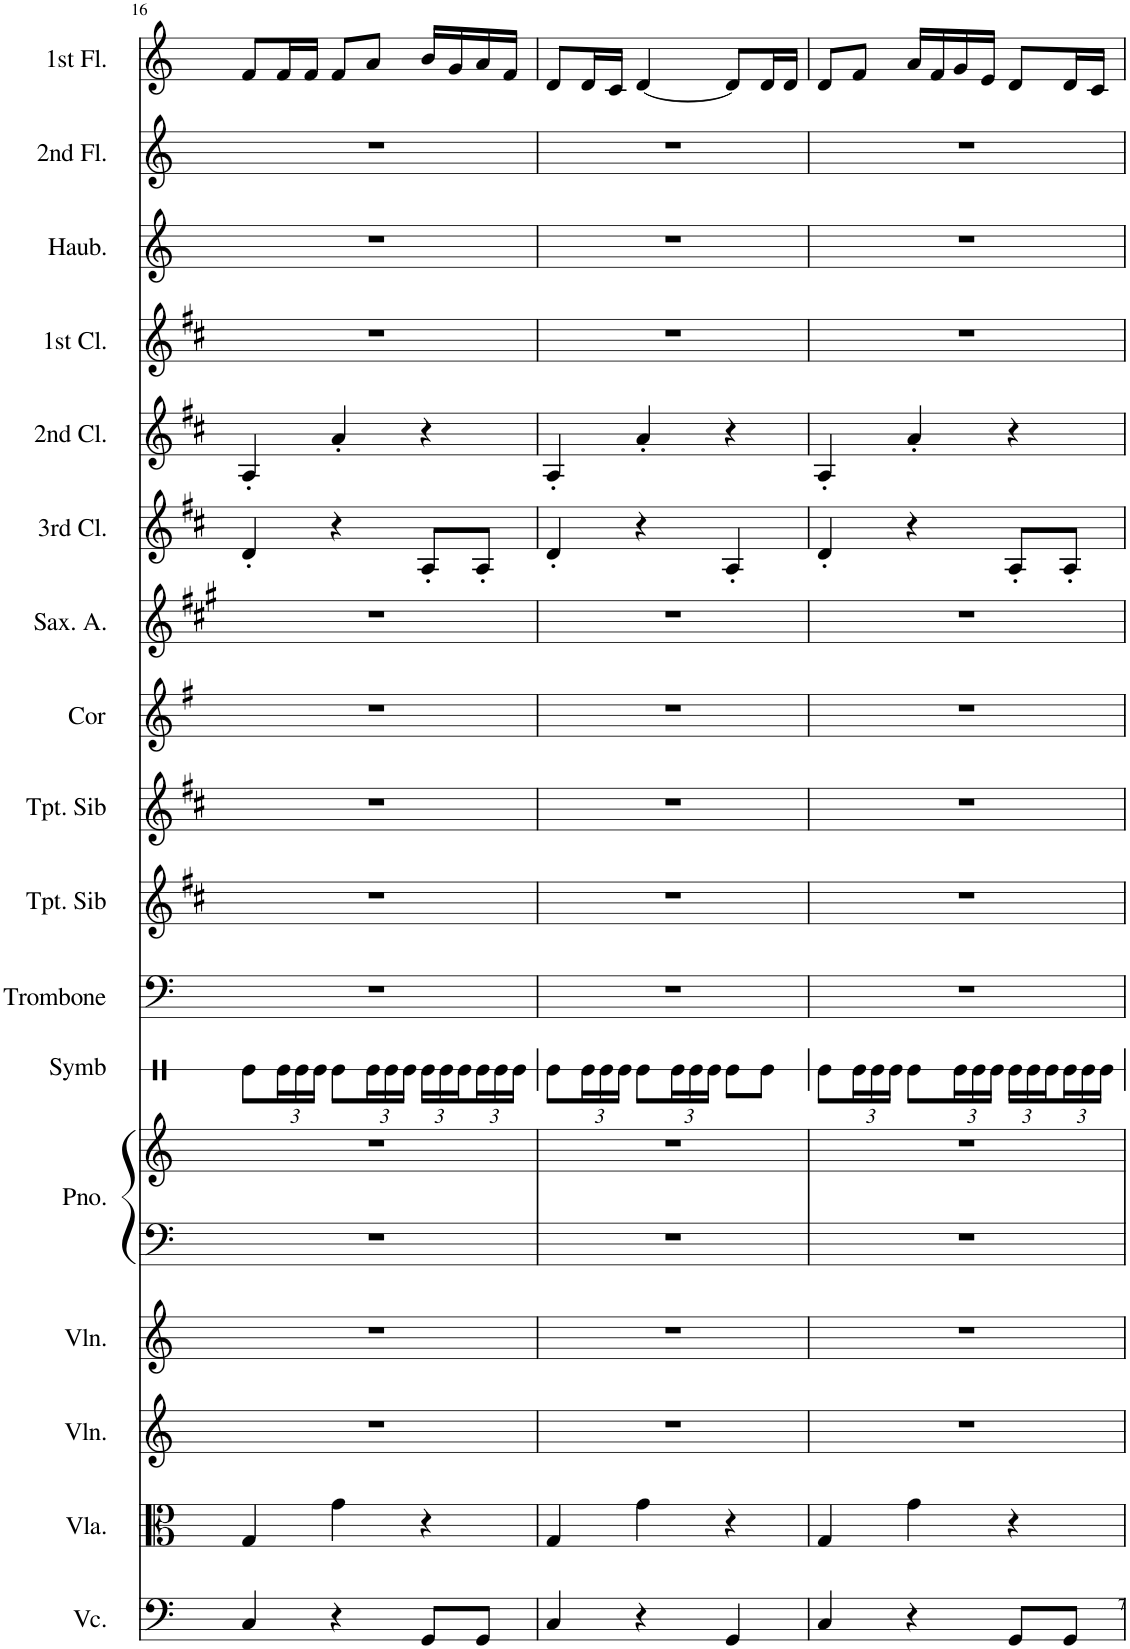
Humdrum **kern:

**kern	**kern	**kern	**kern	**kern	**kern	**kern	**kern	**kern	**kern	**kern	**kern	**kern	**kern	**kern	**kern	**kern	**kern
*part17	*part16	*part15	*part14	*part13	*part13	*part12	*part11	*part10	*part9	*part8	*part7	*part6	*part5	*part4	*part3	*part2	*part1
*staff18	*staff17	*staff16	*staff15	*staff14	*staff13	*staff12	*staff11	*staff10	*staff9	*staff8	*staff7	*staff6	*staff5	*staff4	*staff3	*staff2	*staff1
*I"Violoncelle	*I"Violon Alto	*I"Violon	*I"Violon	*I"Piano	*	*I"Symbales	*I"Trombone	*I"Trompette en Sib	*I"Trompette en Sib	*I"Cor	*I"Saxo Alto	*I"3rd clarinette	*I"2nd clarinette	*I"1st clarinette	*I"Haubois	*I"2nd flûte	*I"1st flûte
*I'Vc.	*I'Vla.	*I'Vln.	*I'Vln.	*I'Pno.	*	*I'Symb	*I'Trombone	*I'Tpt. Sib	*I'Tpt. Sib	*I'Cor	*I'Sax. A.	*I'3rd Cl.	*I'2nd Cl.	*I'1st Cl.	*I'Haub.	*I'2nd Fl.	*I'1st Fl.
!!LO:PB:g=z
*clefF4	*clefC3	*clefG2	*clefG2	*clefF4	*clefG2	*clefX	*clefF4	*clefG2	*clefG2	*clefG2	*clefG2	*clefG2	*clefG2	*clefG2	*clefG2	*clefG2	*clefG2
*	*	*	*	*	*	*	*	*Trd1c2	*Trd1c2	*Trd4c7	*Trd5c9	*Trd1c2	*Trd1c2	*Trd1c2	*	*	*
*k[]	*k[]	*k[]	*k[]	*k[]	*k[]	*k[]	*k[]	*k[f#c#]	*k[f#c#]	*k[f#]	*k[f#c#g#]	*k[f#c#]	*k[f#c#]	*k[f#c#]	*k[]	*k[]	*k[]
*M3/4	*M3/4	*M3/4	*M3/4	*M3/4	*M3/4	*M3/4	*M3/4	*M3/4	*M3/4	*M3/4	*M3/4	*M3/4	*M3/4	*M3/4	*M3/4	*M3/4	*M3/4
=16	=16	=16	=16	=16	=16	=16	=16	=16	=16	=16	=16	=16	=16	=16	=16	=16	=16
4C/	4G/	2.r	2.r	2.r	2.r	8Re\L	2.r	2.r	2.r	2.r	2.r	4d'/	4A'/	2.r	2.r	2.r	8f/L
*	*	*	*	*	*	*Xbrackettup	*	*	*	*	*	*	*	*	*	*	*
.	.	.	.	.	.	24Re\L	.	.	.	.	.	.	.	.	.	.	16f/L
.	.	.	.	.	.	24Re\	.	.	.	.	.	.	.	.	.	.	.
.	.	.	.	.	.	.	.	.	.	.	.	.	.	.	.	.	16f/JJ
.	.	.	.	.	.	24Re\JJ	.	.	.	.	.	.	.	.	.	.	.
4r	4g\	.	.	.	.	8Re\L	.	.	.	.	.	4r	4a'/	.	.	.	8f/L
.	.	.	.	.	.	24Re\L	.	.	.	.	.	.	.	.	.	.	8a/J
.	.	.	.	.	.	24Re\	.	.	.	.	.	.	.	.	.	.	.
.	.	.	.	.	.	24Re\JJ	.	.	.	.	.	.	.	.	.	.	.
8GG/L	4r	.	.	.	.	24Re\LL	.	.	.	.	.	8A'/L	4r	.	.	.	16b/LL
.	.	.	.	.	.	24Re\	.	.	.	.	.	.	.	.	.	.	.
.	.	.	.	.	.	.	.	.	.	.	.	.	.	.	.	.	16g/
.	.	.	.	.	.	24Re\	.	.	.	.	.	.	.	.	.	.	.
8GG/J	.	.	.	.	.	24Re\	.	.	.	.	.	8A'/J	.	.	.	.	16a/
.	.	.	.	.	.	24Re\	.	.	.	.	.	.	.	.	.	.	.
.	.	.	.	.	.	.	.	.	.	.	.	.	.	.	.	.	16f/JJ
.	.	.	.	.	.	24Re\JJ	.	.	.	.	.	.	.	.	.	.	.
=17	=17	=17	=17	=17	=17	=17	=17	=17	=17	=17	=17	=17	=17	=17	=17	=17	=17
4C/	4G/	2.r	2.r	2.r	2.r	8Re\L	2.r	2.r	2.r	2.r	2.r	4d'/	4A'/	2.r	2.r	2.r	8d/L
.	.	.	.	.	.	24Re\L	.	.	.	.	.	.	.	.	.	.	16d/L
.	.	.	.	.	.	24Re\	.	.	.	.	.	.	.	.	.	.	.
.	.	.	.	.	.	.	.	.	.	.	.	.	.	.	.	.	16c/JJ
.	.	.	.	.	.	24Re\JJ	.	.	.	.	.	.	.	.	.	.	.
4r	4g\	.	.	.	.	8Re\L	.	.	.	.	.	4r	4a'/	.	.	.	[4d/
.	.	.	.	.	.	24Re\L	.	.	.	.	.	.	.	.	.	.	.
.	.	.	.	.	.	24Re\	.	.	.	.	.	.	.	.	.	.	.
.	.	.	.	.	.	24Re\JJ	.	.	.	.	.	.	.	.	.	.	.
4GG/	4r	.	.	.	.	8Re\L	.	.	.	.	.	4A'/	4r	.	.	.	8d/L]
.	.	.	.	.	.	8Re\J	.	.	.	.	.	.	.	.	.	.	16d/L
.	.	.	.	.	.	.	.	.	.	.	.	.	.	.	.	.	16d/JJ
=18	=18	=18	=18	=18	=18	=18	=18	=18	=18	=18	=18	=18	=18	=18	=18	=18	=18
4C/	4G/	2.r	2.r	2.r	2.r	8Re\L	2.r	2.r	2.r	2.r	2.r	4d'/	4A'/	2.r	2.r	2.r	8d/L
.	.	.	.	.	.	24Re\L	.	.	.	.	.	.	.	.	.	.	8f/J
.	.	.	.	.	.	24Re\	.	.	.	.	.	.	.	.	.	.	.
.	.	.	.	.	.	24Re\JJ	.	.	.	.	.	.	.	.	.	.	.
4r	4g\	.	.	.	.	8Re\L	.	.	.	.	.	4r	4a'/	.	.	.	16a/LL
.	.	.	.	.	.	.	.	.	.	.	.	.	.	.	.	.	16f/
.	.	.	.	.	.	24Re\L	.	.	.	.	.	.	.	.	.	.	16g/
.	.	.	.	.	.	24Re\	.	.	.	.	.	.	.	.	.	.	.
.	.	.	.	.	.	.	.	.	.	.	.	.	.	.	.	.	16e/JJ
.	.	.	.	.	.	24Re\JJ	.	.	.	.	.	.	.	.	.	.	.
8GG/L	4r	.	.	.	.	24Re\LL	.	.	.	.	.	8A'/L	4r	.	.	.	8d/L
.	.	.	.	.	.	24Re\	.	.	.	.	.	.	.	.	.	.	.
.	.	.	.	.	.	24Re\	.	.	.	.	.	.	.	.	.	.	.
8GG/J	.	.	.	.	.	24Re\	.	.	.	.	.	8A'/J	.	.	.	.	16d/L
.	.	.	.	.	.	24Re\	.	.	.	.	.	.	.	.	.	.	.
.	.	.	.	.	.	.	.	.	.	.	.	.	.	.	.	.	16c/JJ
.	.	.	.	.	.	24Re\JJ	.	.	.	.	.	.	.	.	.	.	.
=	=	=	=	=	=	=	=	=	=	=	=	=	=	=	=	=	=
*-	*-	*-	*-	*-	*-	*-	*-	*-	*-	*-	*-	*-	*-	*-	*-	*-	*-
